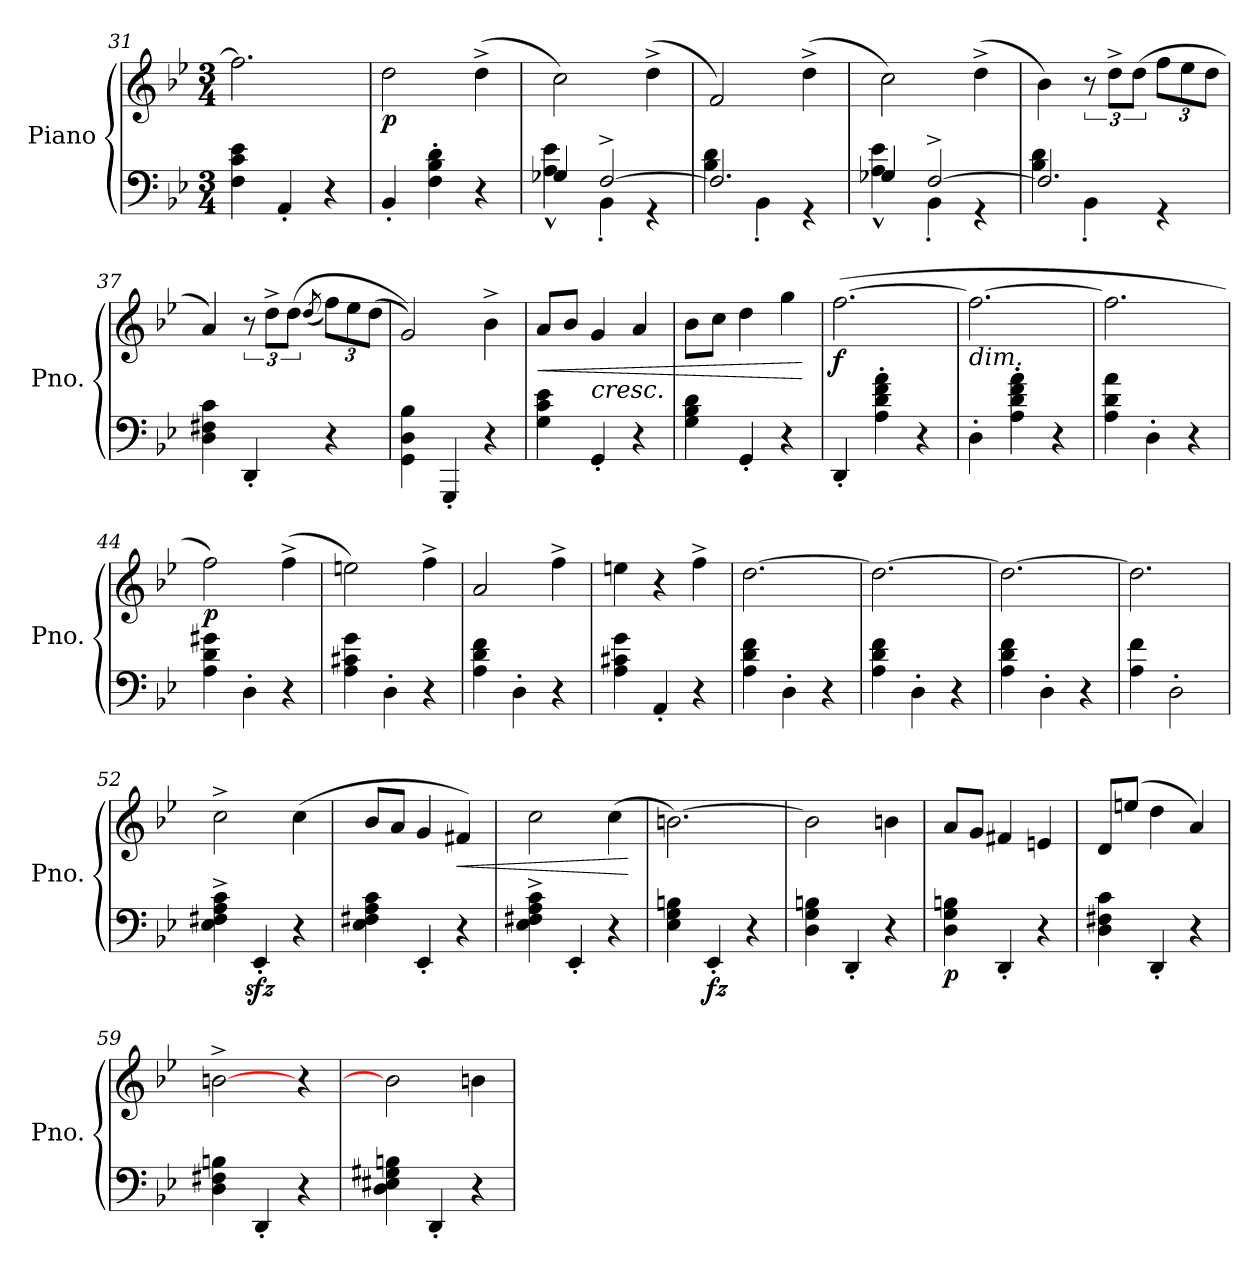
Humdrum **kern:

**kern	**kern	**dynam
*part1	*part1	*part1
*staff2	*staff1	*staff1/2
*I"Piano	*	*
*I'Pno.	*	*
*clefF4	*clefG2	*
*k[b-e-]	*k[b-e-]	*
*M3/4	*M3/4	*
=31	=31	=31
4F\ 4c\ 4e-\	2.ff\]	.
4AA'/	.	.
4r	.	.
=32	=32	=32
!	!	!LO:DY:b
4BB-'/	2dd\	p
4F\' 4B-\' 4d\'	.	.
4r	(>4dd^\	.
=33	=33	=33
*^	*	*
4G-X/	4A\^^ 4e-\^^	2cc\)	.
[2F^/	4BB-'\	.	.
.	4r	(>4dd^\	.
=34	=34	=34	=34
2.F/]	4B-\ 4d\	2f/)	.
.	4BB-'\	.	.
.	4r	(>4dd^\	.
=35	=35	=35	=35
4G-X/	4A\^^ 4e-\^^	2cc\)	.
[2F^/	4BB-'\	.	.
.	4r	(>4dd^\	.
=36	=36	=36	=36
2.F/]	4B-\ 4d\	4b-\)	.
.	4BB-'\	12r	.
.	.	12dd^\L	.
.	.	(>12dd\J	.
*	*	*Xbrackettup	*
.	4r	12ff\L	.
.	.	12ee-\	.
.	.	12dd\J	.
*v	*v	*	*
=37	=37	=37
4D\ 4F#X\ 4c\	4a/)	.
*	*brackettup	*
4DD'/	12r	.
.	12dd^\L	.
.	(>12dd\J	.
.	(<8qdd/	.
*	*Xbrackettup	*
4r	12ff\L)	.
.	12ee-\	.
.	(>12dd\J	.
=38	=38	=38
4GG\ 4D\ 4B-\	2g/))	.
4GGG'/	.	.
4r	4b-^\	.
!!LO:LB:g=z
=39	=39	=39
!	!	!LO:HP:b
4G\ 4c\ 4e-\	8a/L	<
.	8b-/J	.
!	!LO:TX:b:i:t=cresc.	!
4GG'/	4g/	.
4r	4a/	.
=40	=40	=40
4G\ 4B-\ 4d\	8b-\L	.
.	8cc\J	.
4GG'/	4dd\	.
4r	4gg\	.
.	.	[
=41	=41	=41
!	!	!LO:DY:b
4DD'/	(>[2.ff\	f
4A\' 4d\' 4f\' 4a\'	.	.
4r	.	.
=42	=42	=42
!	!LO:TX:b:i:t=dim.	!
4D'\	2.ff\_	.
4A\' 4d\' 4f\' 4a\'	.	.
4r	.	.
=43	=43	=43
4A\ 4d\ 4a\	2.ff\]	.
4D'\	.	.
4r	.	.
=44	=44	=44
!	!	!LO:DY:b
4A\ 4d\ 4g#X\	2ff\)	p
4D'\	.	.
4r	(>4ff^\	.
=45	=45	=45
4A\ 4c#X\ 4g\	2een\)	.
4D'\	.	.
4r	4ff^\	.
=46	=46	=46
4A\ 4d\ 4f\	2a/	.
4D'\	.	.
4r	4ff^\	.
=47	=47	=47
4A\ 4c#X\ 4g\	4een\	.
4AA'/	4r	.
4r	4ff^\	.
=48	=48	=48
4A\ 4d\ 4f\	[2.dd\	.
4D'\	.	.
4r	.	.
=49	=49	=49
4A\ 4d\ 4f\	2.dd\_	.
4D'\	.	.
4r	.	.
!!LO:PB:g=z
=50	=50	=50
4A\ 4d\ 4f\	2.dd\_	.
4D'\	.	.
4r	.	.
=51	=51	=51
4A\ 4f\	2.dd\]	.
2D'\	.	.
=52	=52	=52
4E-\^ 4F#X\^ 4A\^ 4c\^	2cc^\	.
4EE-zz<'/	.	.
4r	(>4cc\	.
=53	=53	=53
4E-\ 4F#X\ 4A\ 4c\	8b-/L	.
.	8a/J	.
4EE-'/	4g/	.
!	!	!LO:HP:b
4r	4f#X/)	<
=54	=54	=54
4E-\^ 4F#X\^ 4A\^ 4c\^	2cc\	.
4EE-'/	.	.
4r	(>4cc\	.
.	.	[
=55	=55	=55
4E-\ 4G\ 4Bn\	[2.bn\)	.
!	!	!LO:DY:b=2
4EE-'/	.	fz
4r	.	.
=56	=56	=56
4D\ 4G\ 4Bn\	2b\]	.
4DD'/	.	.
4r	4bn\	.
=57	=57	=57
!	!	!LO:DY:b=2
4D\ 4G\ 4Bn\	8a/L	p
.	8g/J	.
4DD'/	4f#X/	.
4r	4en/	.
=58	=58	=58
4D\ 4F#X\ 4c\	8d/L	.
.	(>8een/J	.
4DD'/	4dd\	.
4r	4a/)	.
=59	=59	=59
4D\ 4F#X\ 4Bn\	[2bn^\	.
4DD'/	.	.
4r	4r	.
!!LO:LB:g=z
=60	=60	=60
4D\ 4E#X\ 4G#X\ 4Bn\	2b\]	.
4DD'/	.	.
4r	4bn\	.
=	=	=
*-	*-	*-
